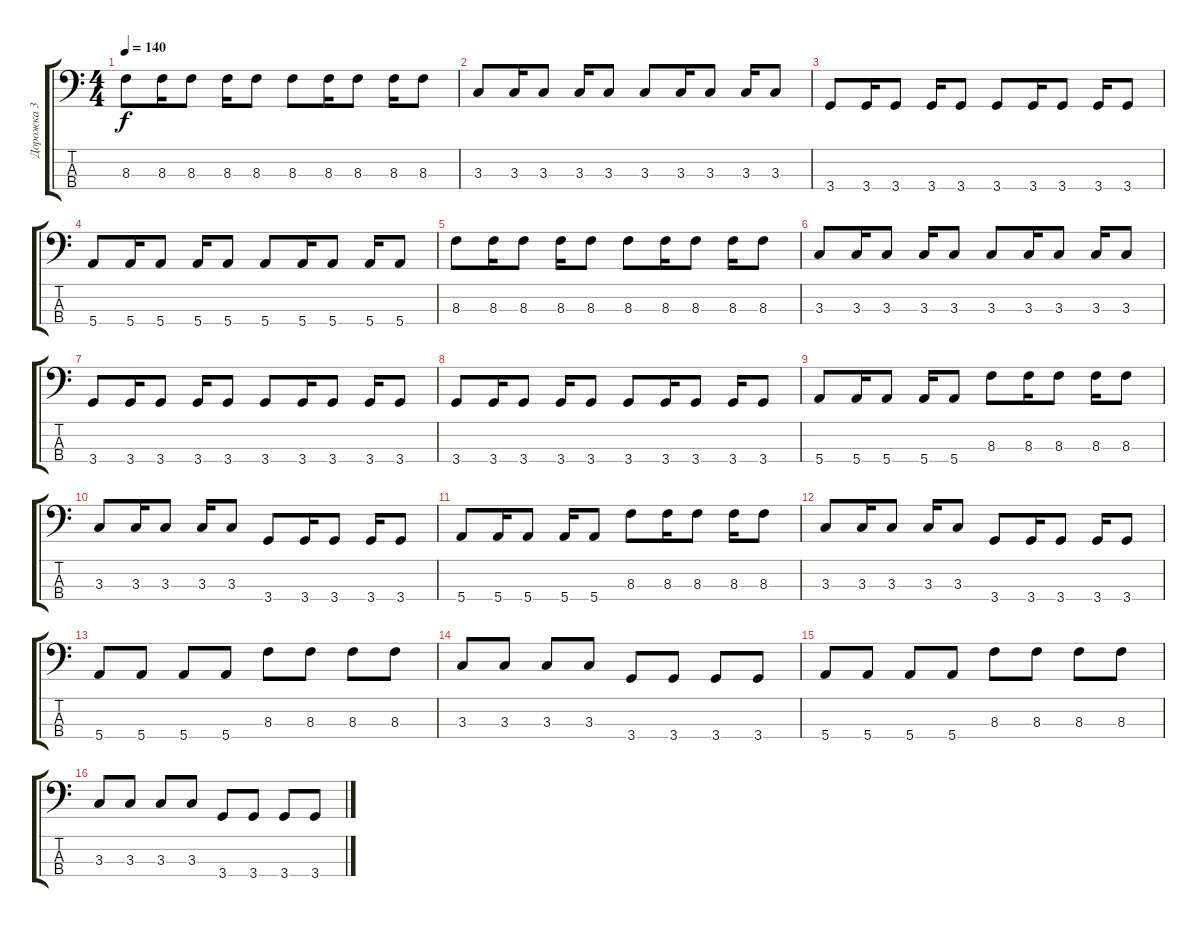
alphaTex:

\track ("Дорожка 3" "Дорожка 3") {instrument electricbassfinger}
\staff {score tabs}
\tuning (G2 D2 A1 E1) {hide}
\ts (4 4)
\tempo 140
\clef f4
\ks c
8.3.8{dy f} 8.3.16 8.3.8 8.3.16 8.3.8 8.3.8 8.3.16 8.3.8 8.3.16 8.3.8 |
3.3.8 3.3.16 3.3.8 3.3.16 3.3.8 3.3.8 3.3.16 3.3.8 3.3.16 3.3.8 |
3.4.8 3.4.16 3.4.8 3.4.16 3.4.8 3.4.8 3.4.16 3.4.8 3.4.16 3.4.8 |
5.4.8 5.4.16 5.4.8 5.4.16 5.4.8 5.4.8 5.4.16 5.4.8 5.4.16 5.4.8 |
8.3.8 8.3.16 8.3.8 8.3.16 8.3.8 8.3.8 8.3.16 8.3.8 8.3.16 8.3.8 |
3.3.8 3.3.16 3.3.8 3.3.16 3.3.8 3.3.8 3.3.16 3.3.8 3.3.16 3.3.8 |
3.4.8 3.4.16 3.4.8 3.4.16 3.4.8 3.4.8 3.4.16 3.4.8 3.4.16 3.4.8 |
3.4.8 3.4.16 3.4.8 3.4.16 3.4.8 3.4.8 3.4.16 3.4.8 3.4.16 3.4.8 |
5.4.8 5.4.16 5.4.8 5.4.16 5.4.8 8.3.8 8.3.16 8.3.8 8.3.16 8.3.8 |
3.3.8 3.3.16 3.3.8 3.3.16 3.3.8 3.4.8 3.4.16 3.4.8 3.4.16 3.4.8 |
5.4.8 5.4.16 5.4.8 5.4.16 5.4.8 8.3.8 8.3.16 8.3.8 8.3.16 8.3.8 |
3.3.8 3.3.16 3.3.8 3.3.16 3.3.8 3.4.8 3.4.16 3.4.8 3.4.16 3.4.8 |
5.4.8 5.4.8 5.4.8 5.4.8 8.3.8 8.3.8 8.3.8 8.3.8 |
3.3.8 3.3.8 3.3.8 3.3.8 3.4.8 3.4.8 3.4.8 3.4.8 |
5.4.8 5.4.8 5.4.8 5.4.8 8.3.8 8.3.8 8.3.8 8.3.8 |
3.3.8 3.3.8 3.3.8 3.3.8 3.4.8 3.4.8 3.4.8 3.4.8
